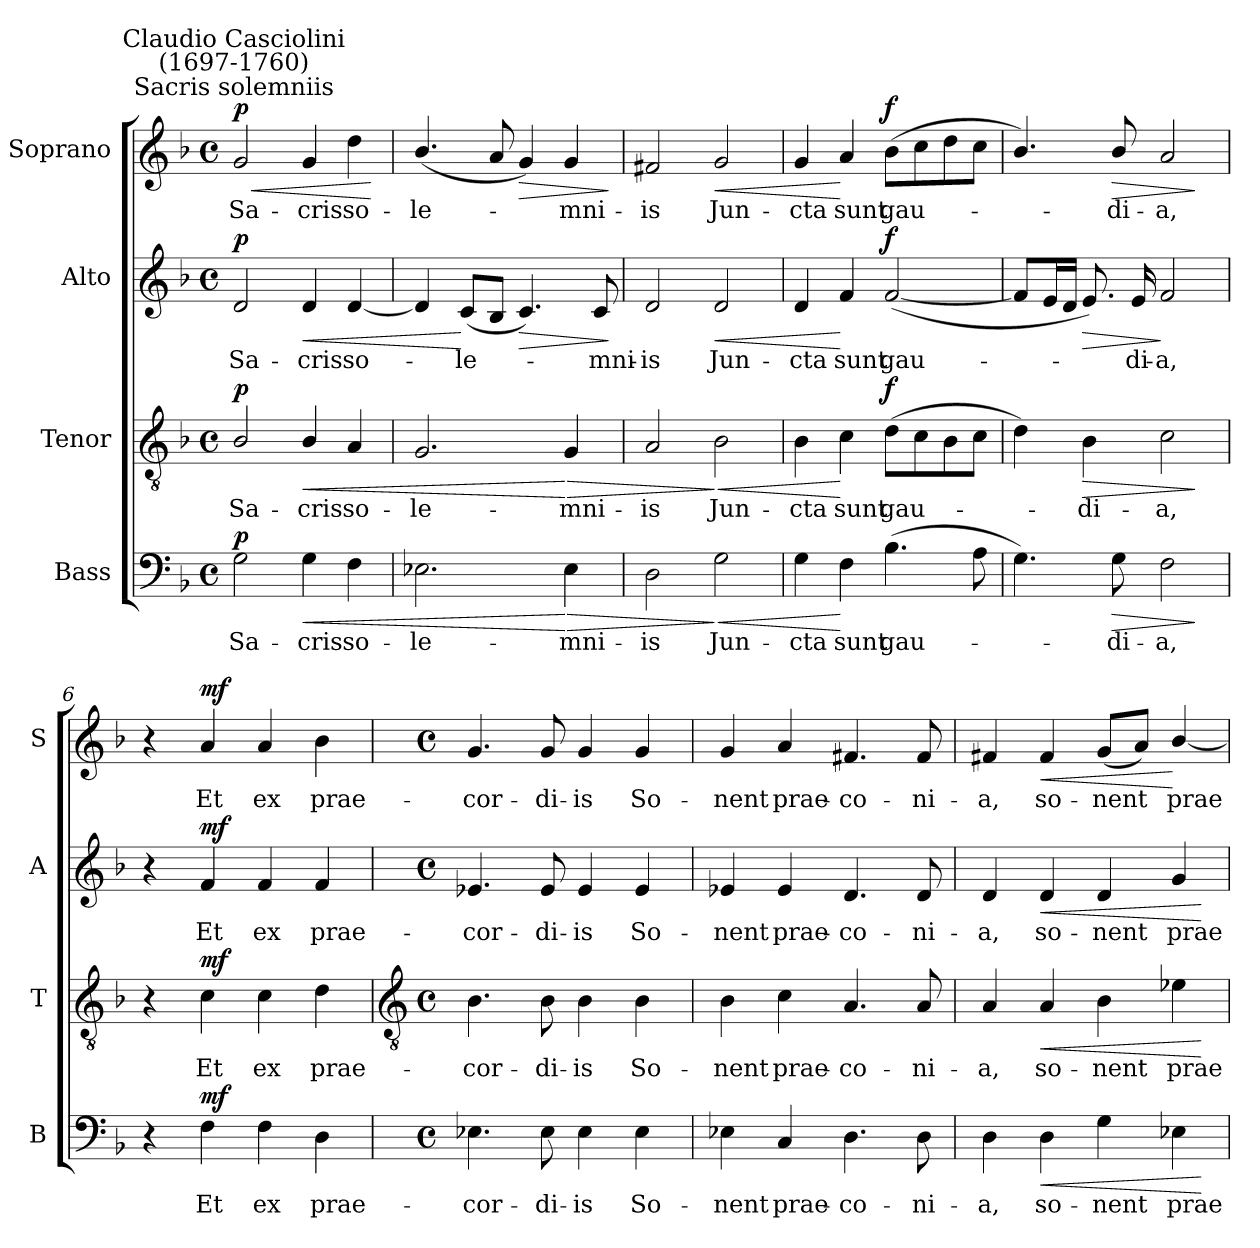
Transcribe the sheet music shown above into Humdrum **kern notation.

**kern	**text	**dynam	**kern	**text	**dynam	**kern	**text	**dynam	**kern	**text	**dynam
*part4	*part4	*part4	*part3	*part3	*part3	*part2	*part2	*part2	*part1	*part1	*part1
*staff4	*staff4	*staff4	*staff3	*staff3	*staff3	*staff2	*staff2	*staff2	*staff1	*staff1	*staff1
*I"Bass	*	*	*I"Tenor	*	*	*I"Alto	*	*	*I"Soprano	*	*
*I'B	*	*	*I'T	*	*	*I'A	*	*	*I'S	*	*
*clefF4	*	*	*clefGv2	*	*	*clefG2	*	*	*clefG2	*	*
*k[b-]	*	*	*k[b-]	*	*	*k[b-]	*	*	*k[b-]	*	*
*F:	*	*	*F:	*	*	*F:	*	*	*F:	*	*
*M4/4	*	*	*M4/4	*	*	*M4/4	*	*	*M4/4	*	*
*met(c)	*	*	*met(c)	*	*	*met(c)	*	*	*met(c)	*	*
=1	=1	=1	=1	=1	=1	=1	=1	=1	=1	=1	=1
!	!	!	!	!	!	!	!	!	!LO:TX:a:cj:t=Sacris solemniis	!	!
!	!	!	!	!	!	!	!	!	!LO:TX:a:cj:t=Claudio Casciolini\n(1697-1760)	!	!
!	!LO:LY:b	!LO:DY:b	!	!LO:LY:b	!LO:DY:b	!	!LO:LY:b	!LO:DY:b	!	!LO:LY:b	!LO:HP:b
!	!	!	!	!	!	!	!	!	!	!	!LO:DY:n=1:b
2G	Sa-	p	2B-/	Sa-	p	2d	Sa-	p	2g	Sa-	< p
!	!LO:LY:b	!LO:HP:b	!	!LO:LY:b	!LO:HP:b	!	!LO:LY:b	!LO:HP:b	!	!LO:LY:b	!
4G	-cris	<	4B-/	-cris	<	4d	-cris	<	4g	-cris	.
!	!LO:LY:b	!	!	!LO:LY:b	!	!	!LO:LY:b	!	!	!LO:LY:b	!
4F	so-	.	4A	so-	.	[4d	so-	.	4dd	so-	.
.	.	.	.	.	.	.	.	.	.	.	[
=2	=2	=2	=2	=2	=2	=2	=2	=2	=2	=2	=2
!	!LO:LY:b	!	!	!LO:LY:b	!	!	!	!	!	!LO:LY:b	!
2.E-X	-le-	.	2.G	-le-	.	4d]	.	.	(<4.b-/	-le-	.
!	!	!	!	!	!	!	!LO:LY:b	!	!	!	!
.	.	.	.	.	.	(<8cL	le-	[	.	.	.
.	.	.	.	.	.	8B-J	.	.	8a	.	.
!	!	!	!	!	!	!	!	!LO:HP:b	!	!	!LO:HP:b
.	.	.	.	.	.	4.c)	.	>	4g)	.	>
!	!LO:LY:b	!LO:HP:n=1:b	!	!LO:LY:b	!LO:HP:n=1:b	!	!	!	!	!LO:LY:b	!
4E-	-mni-	[ >	4G	-mni-	[ >	.	.	.	4g	mni-	.
!	!	!	!	!	!	!	!LO:LY:b	!	!	!	!
.	.	.	.	.	.	8c	mni-	.	.	.	.
.	.	.	.	.	.	.	.	]	.	.	]
=3	=3	=3	=3	=3	=3	=3	=3	=3	=3	=3	=3
!	!LO:LY:b	!	!	!LO:LY:b	!	!	!LO:LY:b	!	!	!LO:LY:b	!
2D	-is	.	2A	-is	.	2d	-is	.	2f#X	-is	.
!	!LO:LY:b	!LO:HP:n=1:b	!	!LO:LY:b	!LO:HP:n=1:b	!	!LO:LY:b	!LO:HP:b	!	!LO:LY:b	!LO:HP:b
2G	Jun-	] <	2B-	Jun-	] <	2d	Jun-	<	2g	Jun-	<
=4	=4	=4	=4	=4	=4	=4	=4	=4	=4	=4	=4
!	!LO:LY:b	!	!	!LO:LY:b	!	!	!LO:LY:b	!	!	!LO:LY:b	!
4G	-cta	.	4B-	-cta	.	4d	-cta	.	4g	-cta	.
!	!LO:LY:b	!	!	!LO:LY:b	!	!	!LO:LY:b	!	!	!LO:LY:b	!
4F	sunt	[	4c	sunt	[	4f	sunt	[	4a	sunt	[
!	!LO:LY:b	!	!	!LO:LY:b	!LO:DY:b	!	!LO:LY:b	!LO:DY:b	!	!LO:LY:b	!LO:DY:b
(>4.B-	gau-	.	(>8dL	gau-	f	(<[2f	gau-	f	(>8b-L	gau-	f
.	.	.	8c	.	.	.	.	.	8cc	.	.
.	.	.	8B-	.	.	.	.	.	8dd	.	.
8A	.	.	8cJ	.	.	.	.	.	8ccJ	.	.
=5	=5	=5	=5	=5	=5	=5	=5	=5	=5	=5	=5
4.G)	.	.	4d)	.	.	8fL]	.	.	4.b-/)	.	.
.	.	.	.	.	.	16eL	.	.	.	.	.
.	.	.	.	.	.	16dJJ	.	.	.	.	.
!	!	!	!	!LO:LY:b	!LO:HP:b	!	!	!LO:HP:b	!	!	!
.	.	.	4B-	di-	>	8.e)	.	>	.	.	.
!	!LO:LY:b	!LO:HP:b	!	!	!	!	!	!	!	!LO:LY:b	!LO:HP:b
8G	di-	>	.	.	.	.	.	.	8b-/	di-	>
!	!	!	!	!	!	!	!LO:LY:b	!	!	!	!
.	.	.	.	.	.	16e	di-	.	.	.	.
!	!LO:LY:b	!	!	!LO:LY:b	!	!	!LO:LY:b	!	!	!LO:LY:b	!
2F	-a,	.	2c	-a,	.	2f	-a,	]	2a	-a,	.
.	.	]	.	.	]	.	.	.	.	.	]
=6	=6	=6	=6	=6	=6	=6	=6	=6	=6	=6	=6
4r	.	.	4r	.	.	4r	.	.	4r	.	.
!	!LO:LY:b	!LO:DY:b	!	!LO:LY:b	!LO:DY:b	!	!LO:LY:b	!LO:DY:b	!	!LO:LY:b	!LO:DY:b
4F	Et	mf	4c	Et	mf	4f	Et	mf	4a	Et	mf
!	!LO:LY:b	!	!	!LO:LY:b	!	!	!LO:LY:b	!	!	!LO:LY:b	!
4F	ex	.	4c	ex	.	4f	ex	.	4a	ex	.
!	!LO:LY:b	!	!	!LO:LY:b	!	!	!LO:LY:b	!	!	!LO:LY:b	!
4D	prae-	.	4d	prae-	.	4f	prae-	.	4b-	prae-	.
!!LO:LB:g=z
=7	=7	=7	=7	=7	=7	=7	=7	=7	=7	=7	=7
*	*	*	*clefGv2	*	*	*	*	*	*	*	*
*M4/4	*	*	*M4/4	*	*	*M4/4	*	*	*M4/4	*	*
*met(c)	*	*	*met(c)	*	*	*met(c)	*	*	*met(c)	*	*
!	!LO:LY:b	!	!	!LO:LY:b	!	!	!LO:LY:b	!	!	!LO:LY:b	!
4.E-X	-cor-	.	4.B-	-cor-	.	4.e-X	-cor-	.	4.g	-cor-	.
!	!LO:LY:b	!	!	!LO:LY:b	!	!	!LO:LY:b	!	!	!LO:LY:b	!
8E-	-di-	.	8B-	-di-	.	8e-	-di-	.	8g	-di-	.
!	!LO:LY:b	!	!	!LO:LY:b	!	!	!LO:LY:b	!	!	!LO:LY:b	!
4E-	-is	.	4B-	-is	.	4e-	-is	.	4g	-is	.
!	!LO:LY:b	!	!	!LO:LY:b	!	!	!LO:LY:b	!	!	!LO:LY:b	!
4E-	So-	.	4B-	So-	.	4e-	So-	.	4g	So-	.
=8	=8	=8	=8	=8	=8	=8	=8	=8	=8	=8	=8
!	!LO:LY:b	!	!	!LO:LY:b	!	!	!LO:LY:b	!	!	!LO:LY:b	!
4E-X	-nent	.	4B-	-nent	.	4e-X	-nent	.	4g	-nent	.
!	!LO:LY:b	!	!	!LO:LY:b	!	!	!LO:LY:b	!	!	!LO:LY:b	!
4C	prae-	.	4c	prae-	.	4e-	prae-	.	4a	prae-	.
!	!LO:LY:b	!	!	!LO:LY:b	!	!	!LO:LY:b	!	!	!LO:LY:b	!
4.D	-co-	.	4.A	-co-	.	4.d	-co-	.	4.f#X	-co-	.
!	!LO:LY:b	!	!	!LO:LY:b	!	!	!LO:LY:b	!	!	!LO:LY:b	!
8D	-ni-	.	8A	-ni-	.	8d	-ni-	.	8f#	-ni-	.
=9	=9	=9	=9	=9	=9	=9	=9	=9	=9	=9	=9
!	!LO:LY:b	!	!	!LO:LY:b	!	!	!LO:LY:b	!	!	!LO:LY:b	!
4D	-a,	.	4A	-a,	.	4d	-a,	.	4f#X	-a,	.
!	!LO:LY:b	!LO:HP:b	!	!LO:LY:b	!LO:HP:b	!	!LO:LY:b	!LO:HP:b	!	!LO:LY:b	!LO:HP:b
4D	so-	<	4A	so-	<	4d	so-	<	4f#	so-	<
!	!LO:LY:b	!	!	!LO:LY:b	!	!	!LO:LY:b	!	!	!LO:LY:b	!
4G	-nent	.	4B-	-nent	.	4d	-nent	.	(<8gL	-nent	.
.	.	.	.	.	.	.	.	.	8aJ)	.	.
!	!LO:LY:b	!	!	!LO:LY:b	!	!	!LO:LY:b	!	!	!LO:LY:b	!
4E-X	prae-	.	4e-X	prae-	.	4g	prae-	.	[4b-/	prae-	[
.	.	[	.	.	[	.	.	[	.	.	.
=	=	=	=	=	=	=	=	=	=	=	=
*-	*-	*-	*-	*-	*-	*-	*-	*-	*-	*-	*-
